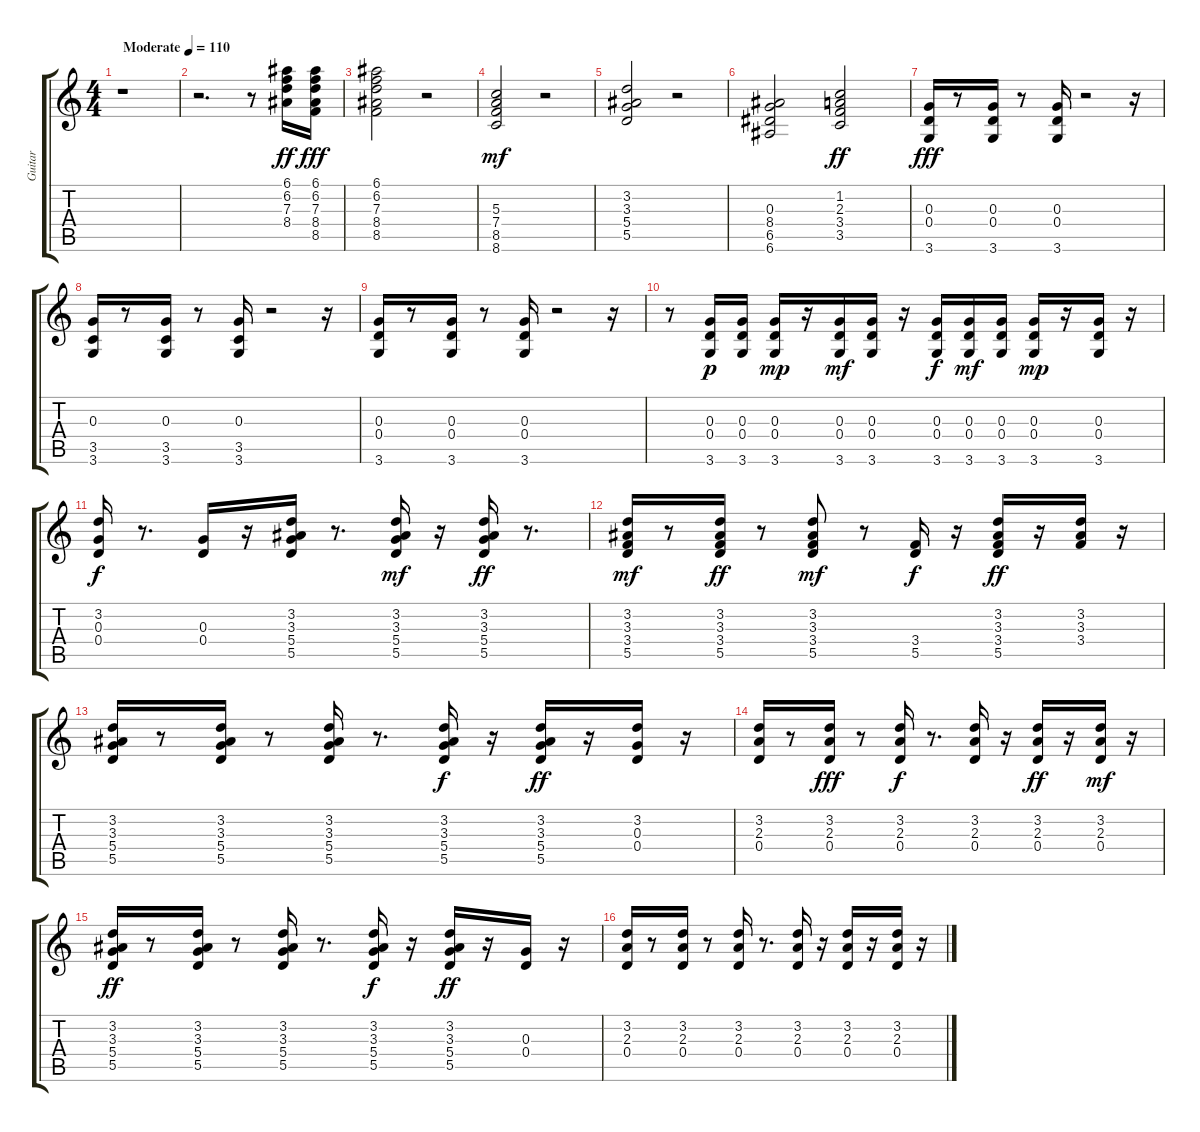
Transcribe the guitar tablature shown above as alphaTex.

\track ("Guitar" "Guitar") {instrument acousticguitarsteel}
\staff {score tabs}
\tuning (E4 B3 G3 D3 A2 E2) {hide}
\ts (4 4)
\tempo (110 "Moderate")
\clef g2
\ks c
r.1{dy ff instrument acousticguitarsteel} |
r.2{d} r.8 (6.1 6.2 7.3 8.4).16 (6.1 6.2 7.3 8.4 8.5).16{dy fff} |
(6.1 6.2 7.3 8.4 8.5).2 r.2 |
(5.3 7.4 8.5 8.6).2{dy mf} r.2 |
(3.2 3.3 5.4 5.5).2 r.2 |
(0.3 8.4 6.5 6.6).2 (1.2 2.3 3.4 3.5).2{dy ff} |
(0.3 0.4 3.6).16{dy fff} r.8 (0.3 0.4 3.6).16 r.8 (0.3 0.4 3.6).16 r.2 r.16 |
(0.3 3.5 3.6).16 r.8 (0.3 3.5 3.6).16 r.8 (0.3 3.5 3.6).16 r.2 r.16 |
(0.3 0.4 3.6).16 r.8 (0.3 0.4 3.6).16 r.8 (0.3 0.4 3.6).16 r.2 r.16 |
r.8 (0.3 0.4 3.6).16{dy p} (0.3 0.4 3.6).16 (0.3 0.4 3.6).16{dy mp} r.16 (0.3 0.4 3.6).16{dy mf} (0.3 0.4 3.6).16 r.16 (0.3 0.4 3.6).16{dy f} (0.3 0.4 3.6).16{dy mf} (0.3 0.4 3.6).16 (0.3 0.4 3.6).16{dy mp} r.16 (0.3 0.4 3.6).16 r.16 |
(3.2 0.3 0.4).16{dy f} r.8{d} (0.3 0.4).16 r.16 (3.2 3.3 5.4 5.5).16 r.8{d} (3.2 3.3 5.4 5.5).16{dy mf} r.16 (3.2 3.3 5.4 5.5).16{dy ff} r.8{d} |
(3.2 3.3 3.4 5.5).16{dy mf} r.8 (3.2 3.3 3.4 5.5).16{dy ff} r.8 (3.2 3.3 3.4 5.5).8{dy mf} r.8 (3.4 5.5).16{dy f} r.16 (3.2 3.3 3.4 5.5).16{dy ff} r.16 (3.2 3.3 3.4).16 r.16 |
(3.2 3.3 5.4 5.5).16 r.8 (3.2 3.3 5.4 5.5).16 r.8 (3.2 3.3 5.4 5.5).16 r.8{d} (3.2 3.3 5.4 5.5).16{dy f} r.16 (3.2 3.3 5.4 5.5).16{dy ff} r.16 (3.2 0.3 0.4).16 r.16 |
(3.2 2.3 0.4).16 r.8 (3.2 2.3 0.4).16{dy fff} r.8 (3.2 2.3 0.4).16{dy f} r.8{d} (3.2 2.3 0.4).16 r.16 (3.2 2.3 0.4).16{dy ff} r.16 (3.2 2.3 0.4).16{dy mf} r.16 |
(3.2 3.3 5.4 5.5).16{dy ff} r.8 (3.2 3.3 5.4 5.5).16 r.8 (3.2 3.3 5.4 5.5).16 r.8{d} (3.2 3.3 5.4 5.5).16{dy f} r.16 (3.2 3.3 5.4 5.5).16{dy ff} r.16 (0.3 0.4).16 r.16 |
(3.2 2.3 0.4).16 r.8 (3.2 2.3 0.4).16 r.8 (3.2 2.3 0.4).16 r.8{d} (3.2 2.3 0.4).16 r.16 (3.2 2.3 0.4).16 r.16 (3.2 2.3 0.4).16 r.16
